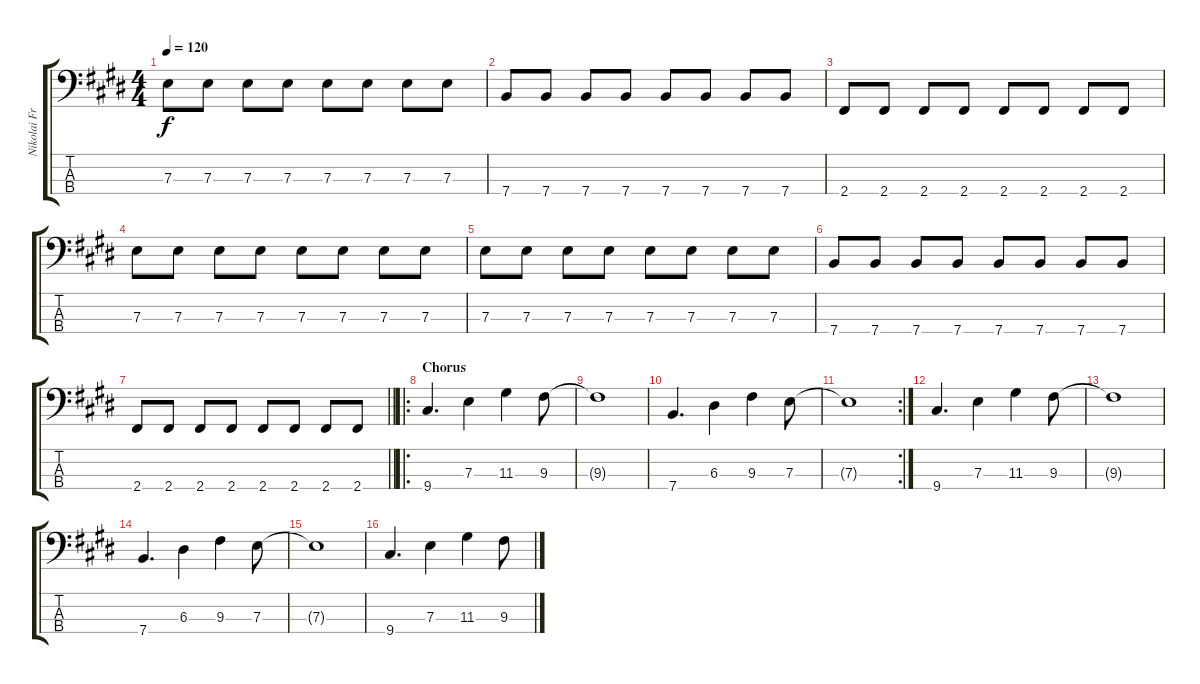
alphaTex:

\track ("Nikolai Fraiture" "Nikolai Fr") {instrument electricbassfinger}
\staff {score tabs}
\tuning (G2 D2 A1 E1) {hide}
\ts (4 4)
\tempo 120
\clef f4
\ks e
7.3.8{dy f} 7.3.8 7.3.8 7.3.8 7.3.8 7.3.8 7.3.8 7.3.8 |
7.4.8 7.4.8 7.4.8 7.4.8 7.4.8 7.4.8 7.4.8 7.4.8 |
2.4.8 2.4.8 2.4.8 2.4.8 2.4.8 2.4.8 2.4.8 2.4.8 |
7.3.8 7.3.8 7.3.8 7.3.8 7.3.8 7.3.8 7.3.8 7.3.8 |
7.3.8 7.3.8 7.3.8 7.3.8 7.3.8 7.3.8 7.3.8 7.3.8 |
7.4.8 7.4.8 7.4.8 7.4.8 7.4.8 7.4.8 7.4.8 7.4.8 |
\barLineRight lightlight
2.4.8 2.4.8 2.4.8 2.4.8 2.4.8 2.4.8 2.4.8 2.4.8 |
\ro
\section ("" "Chorus")
9.4.4{d} 7.3.4 11.3.4 9.3.8 |
9.3{t}.1 |
7.4.4{d} 6.3.4 9.3.4 7.3.8 |
\rc 2
7.3{t}.1 |
9.4.4{d} 7.3.4 11.3.4 9.3.8 |
9.3{t}.1 |
7.4.4{d} 6.3.4 9.3.4 7.3.8 |
7.3{t}.1 |
9.4.4{d} 7.3.4 11.3.4 9.3.8
